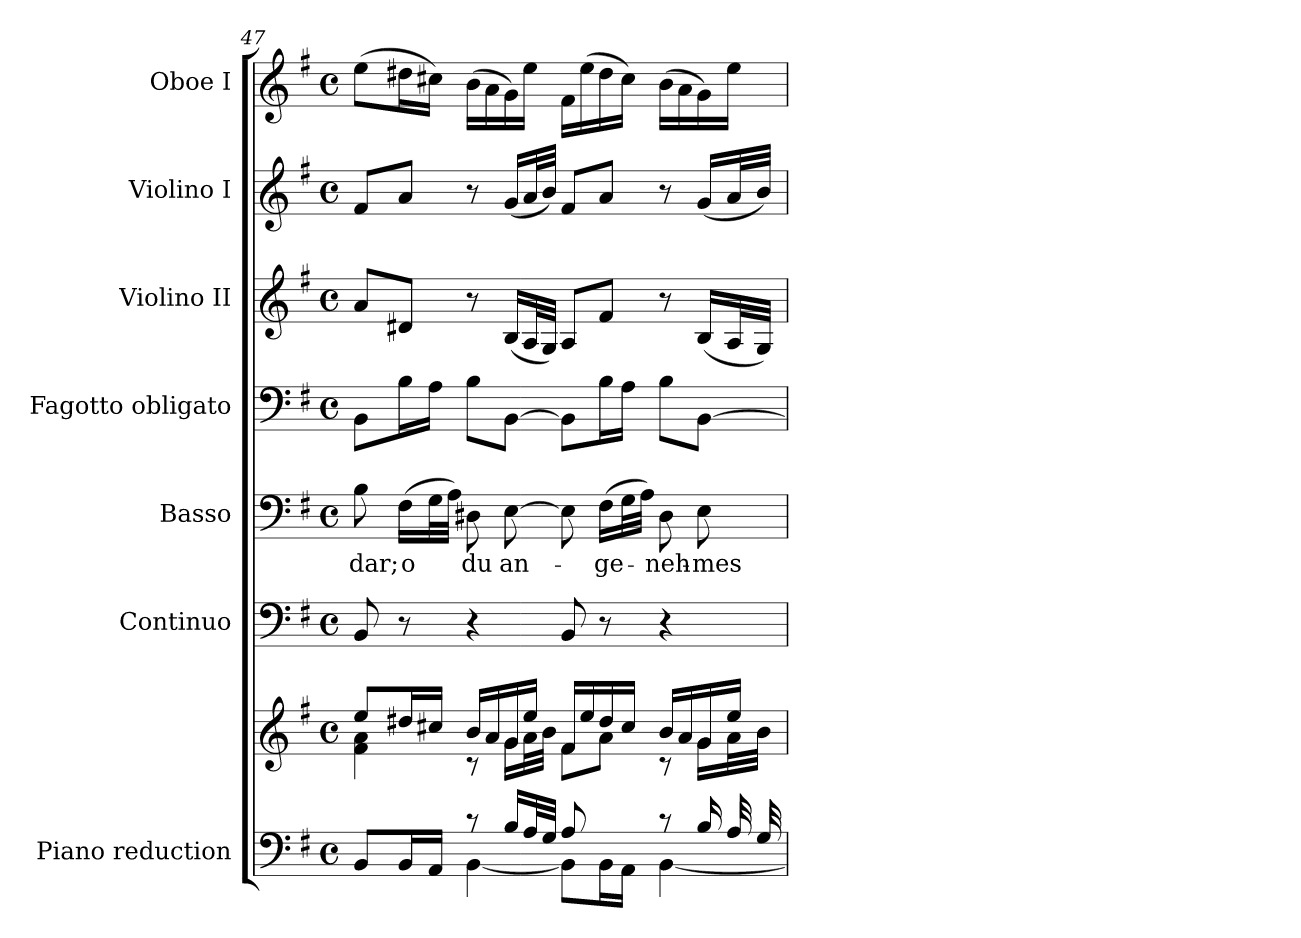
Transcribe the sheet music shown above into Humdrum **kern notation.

**kern	**kern	**kern	**kern	**text	**kern	**kern	**kern	**kern
*part7	*part7	*part6	*part5	*part5	*part4	*part3	*part2	*part1
*staff8	*staff7	*staff6	*staff5	*staff5	*staff4	*staff3	*staff2	*staff1
*I"Piano reduction	*	*I"Continuo	*I"Basso	*	*I"Fagotto obligato	*I"Violino II	*I"Violino I	*I"Oboe I
*I'Pno	*	*	*	*	*	*I'Vln	*I'Vln	*I'Ob
*clefF4	*clefG2	*clefF4	*clefF4	*	*clefF4	*clefG2	*clefG2	*clefG2
*k[f#]	*k[f#]	*k[f#]	*k[f#]	*	*k[f#]	*k[f#]	*k[f#]	*k[f#]
*M4/4	*M4/4	*M4/4	*M4/4	*	*M4/4	*M4/4	*M4/4	*M4/4
*met(c)	*met(c)	*met(c)	*met(c)	*	*met(c)	*met(c)	*met(c)	*met(c)
=47	=47	=47	=47	=47	=47	=47	=47	=47
*^	*^	*	*	*	*	*	*	*
*	*	*	*^	*	*	*	*	*	*	*
!	!	!	!	!	!	!	!LO:LY:b	!	!	!	!
4ryy	8BB/L	8ee/L	4f#\ 4a\	8ryy	8BB/	8B\	-dar;	8BB\L	8a/L	8f#/L	(>8ee\L
!	!	!	!	!	!	!	!LO:LY:b	!	!	!	!
*	*	*	*v	*v	*	*	*	*	*	*	*
.	16BB/L	16dd#X/L	.	8r	(>16F#\LL	o	16B\L	8d#X/J	8a/J	16dd#X\L
.	16AA/JJ	16cc#X/JJ	.	.	32G\L	.	16A\JJ	.	.	16cc#X\JJ)
.	.	.	.	.	32A\JJJ)	.	.	.	.	.
!	!	!	!	!	!	!LO:LY:b	!	!	!	!
8r	[4BB\	16b/LL	8r	4r	8D#X\	du	8B\L	8r	8r	(>16b\LL
.	.	16a/	.	.	.	.	.	.	.	16a\
!	!	!	!	!	!	!LO:LY:b	!	!	!	!
16B/LL	.	16g/	16g\LL	.	[8E\	an-	[8BB\J	(<16B/LL	(<16g/LL	16g\)
32A/L	.	16ee/JJ	32a\L	.	.	.	.	32A/L	32a/L	16ee\JJ
32G/JJJ	.	.	32b\JJJ	.	.	.	.	32G/JJJ)	32b/JJJ)	.
8A/L	8BB\L]	16f#/LL	8f#\L	8BB/	8E\]	.	8BB\L]	8A/L	8f#/L	16f#\LL
.	.	16ee/	.	.	.	.	.	.	.	(>16ee\
*	*	*	*^	*	*	*	*	*	*	*
!	!	!	!	!	!	!	!LO:LY:b	!	!	!	!
8ryy	16BB\L	16dd#/	8a\J	8f#\J	8r	(>16F#\LL	-ge-	16B\L	8f#/J	8a/J	16dd#\
.	16AA\JJ	16cc#/JJ	.	.	.	32G\L	.	16A\JJ	.	.	16cc#\JJ)
.	.	.	.	.	.	32A\JJJ)	.	.	.	.	.
!	!	!	!	!	!	!	!LO:LY:b	!	!	!	!
8r	[4BB\	16b/LL	8r	4ryy	4r	8D#\	-neh-	8B\L	8r	8r	(>16b\LL
.	.	16a/	.	.	.	.	.	.	.	.	16a\
!	!	!	!	!	!	!	!LO:LY:b	!	!	!	!
16B/LL	.	16g/	16g\LL	.	.	8E\	-mes	[8BB\J	(<16B/LL	(<16g/LL	16g\)
32A/L	.	16ee/JJ	32a\L	.	.	.	.	.	32A/L	32a/L	16ee\JJ
32G/JJJ	.	.	32b\JJJ	.	.	.	.	.	32G/JJJ)	32b/JJJ)	.
*v	*v	*	*	*	*	*	*	*	*	*	*
*	*v	*v	*v	*	*	*	*	*	*	*
=	=	=	=	=	=	=	=	=
*-	*-	*-	*-	*-	*-	*-	*-	*-
